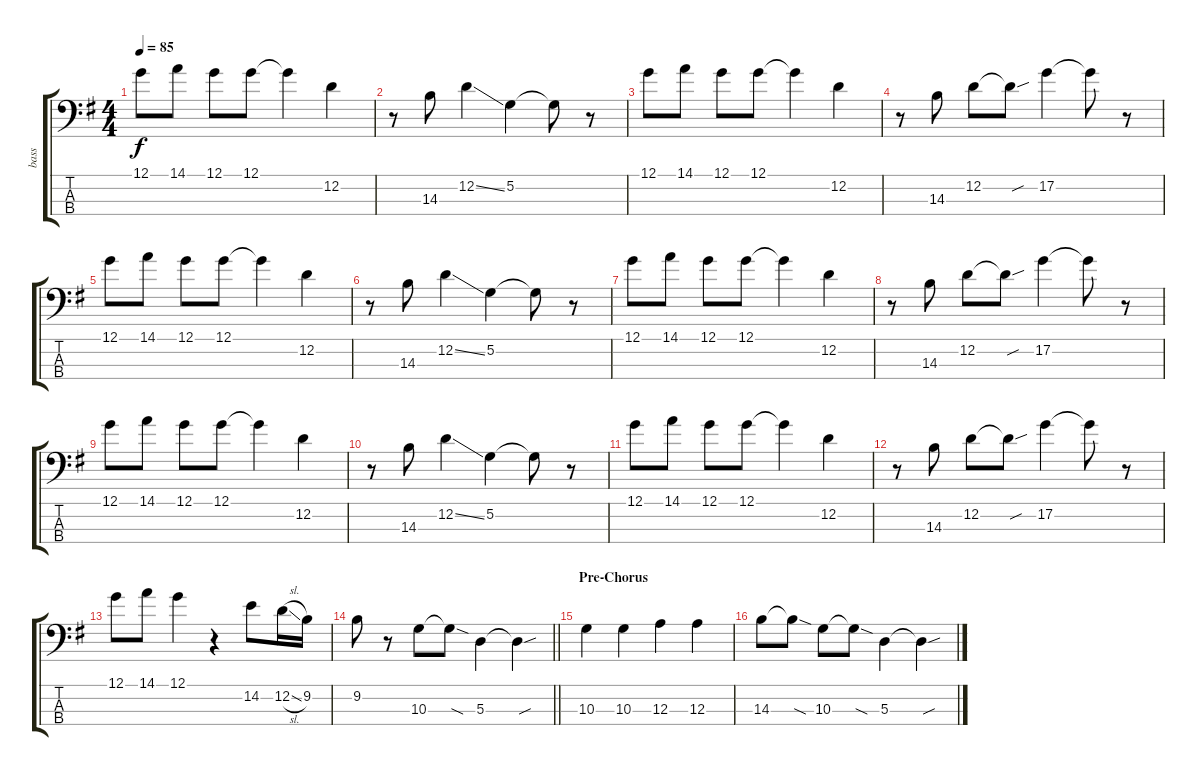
\track ("bass" "bass") {instrument electricbassfinger}
\staff {score tabs}
\tuning (G2 D2 A1 E1) {hide}
\ts (4 4)
\tempo 85
\clef f4
\ks g
12.1.8{dy f} 14.1.8 12.1.8 12.1.8 12.1{t}.4 12.2.4 |
r.8 14.3.8 12.2{ss}.4 5.2.4 5.2{t}.8 r.8 |
12.1.8 14.1.8 12.1.8 12.1.8 12.1{t}.4 12.2.4 |
r.8 14.3.8 12.2.8 12.2{sou t}.8 17.2.4 17.2{t}.8 r.8 |
12.1.8 14.1.8 12.1.8 12.1.8 12.1{t}.4 12.2.4 |
r.8 14.3.8 12.2{ss}.4 5.2.4 5.2{t}.8 r.8 |
12.1.8 14.1.8 12.1.8 12.1.8 12.1{t}.4 12.2.4 |
r.8 14.3.8 12.2.8 12.2{sou t}.8 17.2.4 17.2{t}.8 r.8 |
12.1.8 14.1.8 12.1.8 12.1.8 12.1{t}.4 12.2.4 |
r.8 14.3.8 12.2{ss}.4 5.2.4 5.2{t}.8 r.8 |
12.1.8 14.1.8 12.1.8 12.1.8 12.1{t}.4 12.2.4 |
r.8 14.3.8 12.2.8 12.2{sou t}.8 17.2.4 17.2{t}.8 r.8 |
12.1.8 14.1.8 12.1.4 r.4 14.2.8 12.2{sl}.16 9.2.16 |
\barLineRight lightlight
9.2.8 r.8 10.3.8 10.3{sod t}.8 5.3.4 5.3{sou t}.4 |
\section ("" "Pre-Chorus")
10.3.4 10.3.4 12.3.4 12.3.4 |
14.3.8 14.3{sod t}.8 10.3.8 10.3{sod t}.8 5.3.4 5.3{sou t}.4
